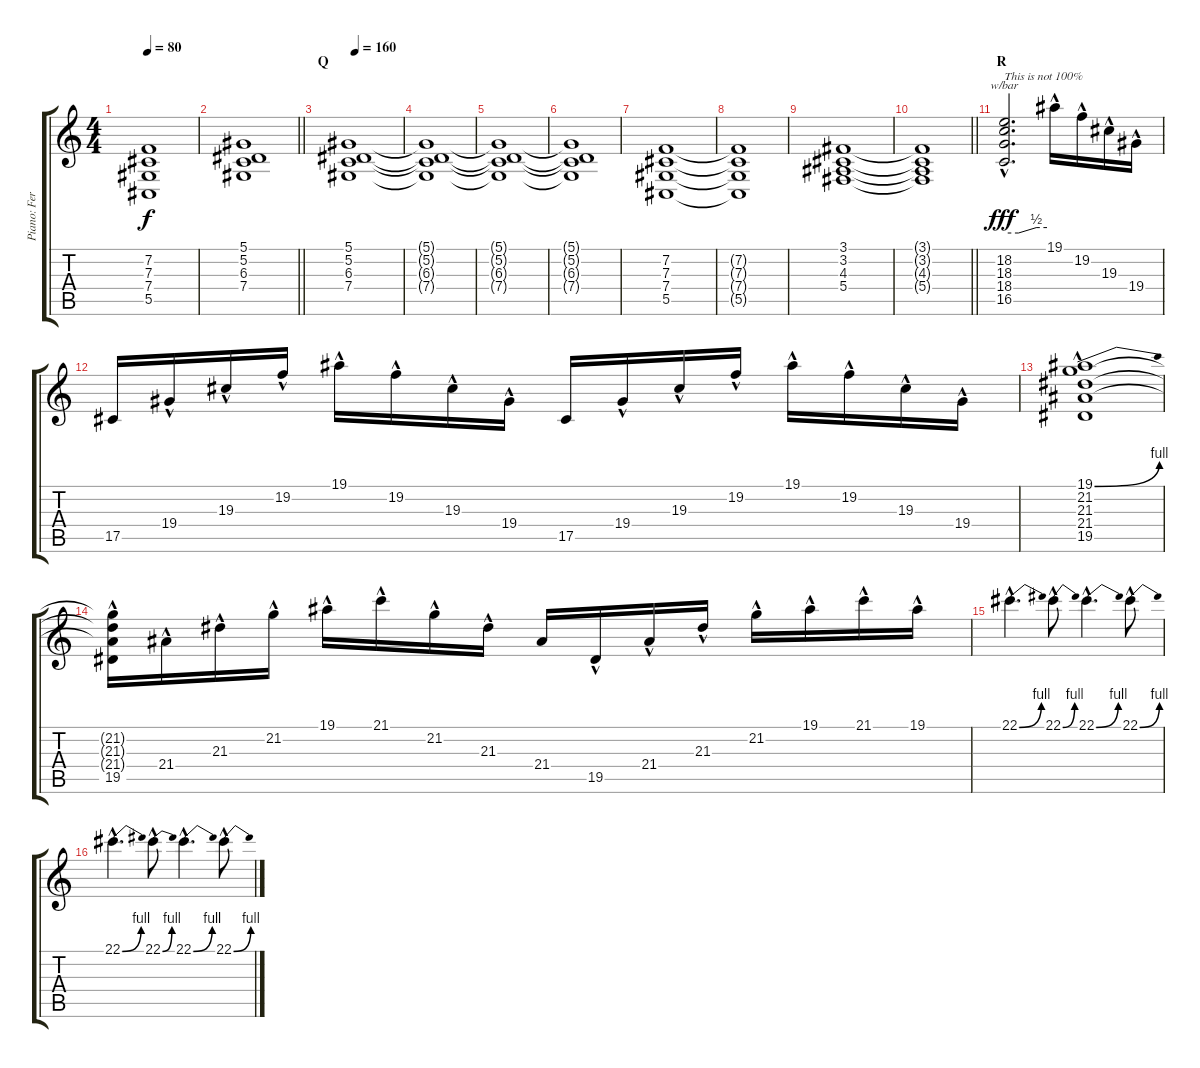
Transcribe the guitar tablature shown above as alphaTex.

\track ("Piano: Ferdy" "Piano: Fer") {instrument brightacousticpiano}
\staff {score tabs}
\tuning (Eb4 Bb3 Gb3 Db3 Ab2 Eb2) {hide}
\ts (4 4)
\tempo 80
\clef g2
\ks c
(7.2 7.3 7.4 5.5).1{dy f} |
\barLineRight lightlight
(5.1 5.2 6.3 7.4).1 |
\section ("" "Q")
\tempo 160
(5.1 5.2 6.3 7.4).1 |
(5.1{t} 5.2{t} 6.3{t} 7.4{t}).1 |
(5.1{t} 5.2{t} 6.3{t} 7.4{t}).1 |
(5.1{t} 5.2{t} 6.3{t} 7.4{t}).1 |
(7.2 7.3 7.4 5.5).1 |
(7.2{t} 7.3{t} 7.4{t} 5.5{t}).1 |
(3.1 3.2 4.3 5.4).1 |
\barLineRight lightlight
(3.1{t} 3.2{t} 4.3{t} 5.4{t}).1 |
\section ("" "R")
(18.2{hac} 18.3{hac} 18.4{hac} 16.5{hac}).2{d tbe (custom default 0 0 20 0 45 2 60 2) txt "This is not 100%" dy fff volume 13 instrument drawbarorgan} 19.1{hac}.16 19.2{hac}.16 19.3{hac}.16 19.4{hac}.16 |
17.5.16 19.4{hac}.16 19.3{hac}.16 19.2{hac}.16 19.1{hac}.16 19.2{hac}.16 19.3{hac}.16 19.4{hac}.16 17.5.16 19.4{hac}.16 19.3{hac}.16 19.2{hac}.16 19.1{hac}.16 19.2{hac}.16 19.3{hac}.16 19.4{hac}.16 |
(19.1{be (bend 0 0 60 4)} 21.2{hac} 21.3{hac} 21.4{hac} 19.5{hac}).1 |
(21.2{t} 21.3{t} 21.4{t} 19.5{hac}).16 21.4{hac}.16 21.3{hac}.16 21.2{hac}.16 19.1{hac}.16 21.1{hac}.16 21.2{hac}.16 21.3{hac}.16 21.4.16 19.5{hac}.16 21.4{hac}.16 21.3{hac}.16 21.2{hac}.16 19.1{hac}.16 21.1{hac}.16 19.1{hac}.16 |
22.1{be (bend 0 0 60 4) hac}.4{d} 22.1{be (bend 0 0 60 4) hac}.8 22.1{be (bend 0 0 60 4) hac}.4{d} 22.1{be (bend 0 0 60 4) hac}.8 |
22.1{be (bend 0 0 60 4) hac}.4{d} 22.1{be (bend 0 0 60 4) hac}.8 22.1{be (bend 0 0 60 4) hac}.4{d} 22.1{be (bend 0 0 60 4) hac}.8
